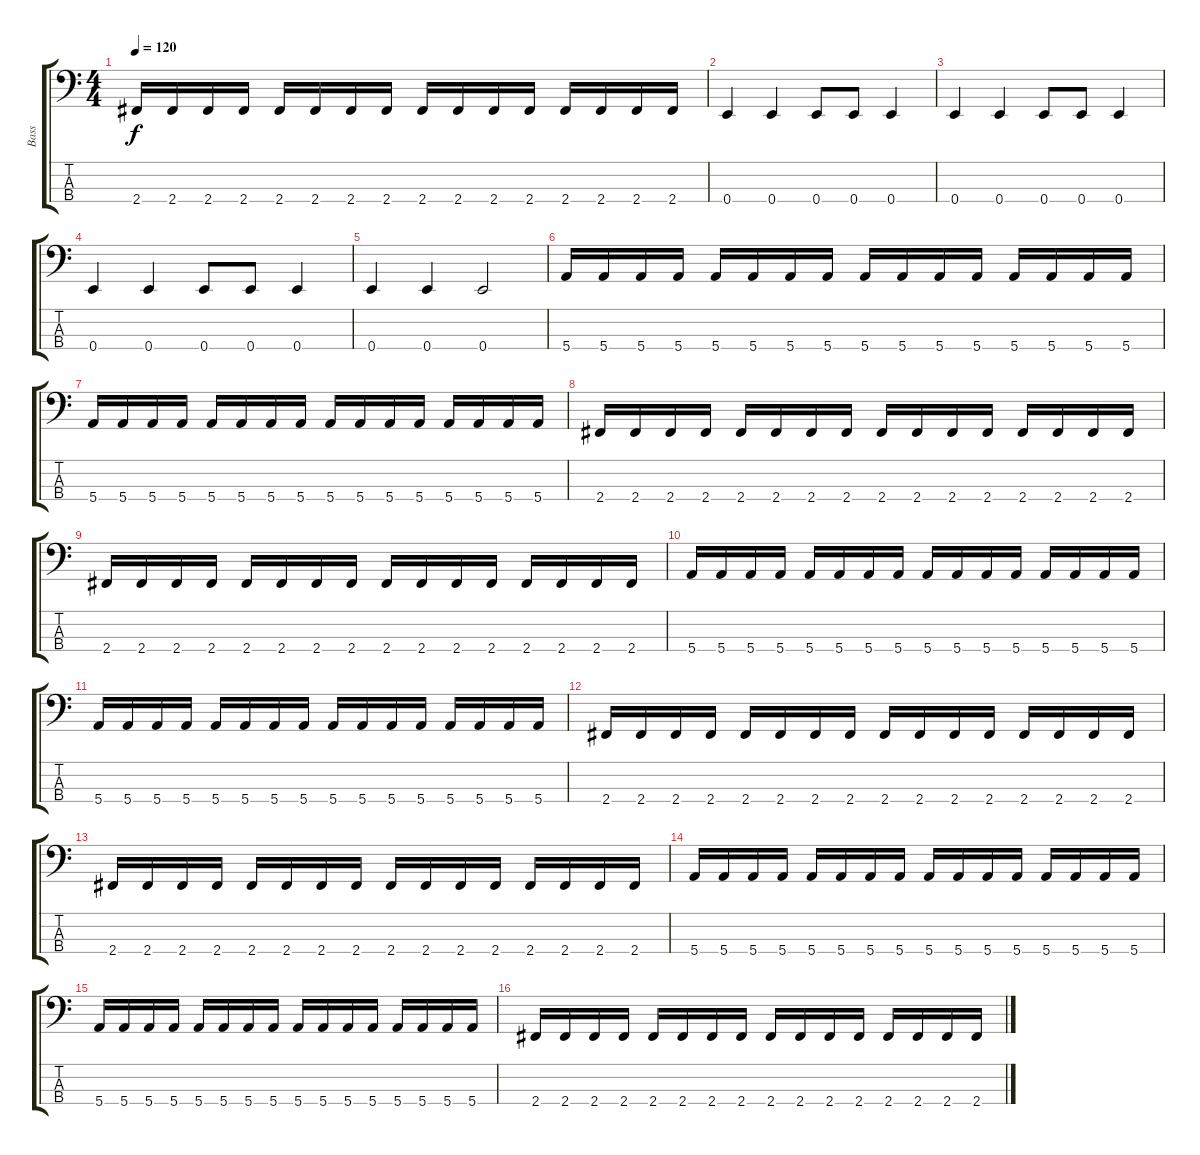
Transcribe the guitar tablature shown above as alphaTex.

\track ("Bass" "Bass") {instrument electricbassfinger}
\staff {score tabs}
\tuning (G2 D2 A1 E1) {hide}
\ts (4 4)
\tempo 120
\clef f4
\ks c
2.4.16{dy f} 2.4.16 2.4.16 2.4.16 2.4.16 2.4.16 2.4.16 2.4.16 2.4.16 2.4.16 2.4.16 2.4.16 2.4.16 2.4.16 2.4.16 2.4.16 |
0.4.4 0.4.4 0.4.8 0.4.8 0.4.4 |
0.4.4 0.4.4 0.4.8 0.4.8 0.4.4 |
0.4.4 0.4.4 0.4.8 0.4.8 0.4.4 |
0.4.4 0.4.4 0.4.2 |
5.4.16 5.4.16 5.4.16 5.4.16 5.4.16 5.4.16 5.4.16 5.4.16 5.4.16 5.4.16 5.4.16 5.4.16 5.4.16 5.4.16 5.4.16 5.4.16 |
5.4.16 5.4.16 5.4.16 5.4.16 5.4.16 5.4.16 5.4.16 5.4.16 5.4.16 5.4.16 5.4.16 5.4.16 5.4.16 5.4.16 5.4.16 5.4.16 |
2.4.16 2.4.16 2.4.16 2.4.16 2.4.16 2.4.16 2.4.16 2.4.16 2.4.16 2.4.16 2.4.16 2.4.16 2.4.16 2.4.16 2.4.16 2.4.16 |
2.4.16 2.4.16 2.4.16 2.4.16 2.4.16 2.4.16 2.4.16 2.4.16 2.4.16 2.4.16 2.4.16 2.4.16 2.4.16 2.4.16 2.4.16 2.4.16 |
5.4.16 5.4.16 5.4.16 5.4.16 5.4.16 5.4.16 5.4.16 5.4.16 5.4.16 5.4.16 5.4.16 5.4.16 5.4.16 5.4.16 5.4.16 5.4.16 |
5.4.16 5.4.16 5.4.16 5.4.16 5.4.16 5.4.16 5.4.16 5.4.16 5.4.16 5.4.16 5.4.16 5.4.16 5.4.16 5.4.16 5.4.16 5.4.16 |
2.4.16 2.4.16 2.4.16 2.4.16 2.4.16 2.4.16 2.4.16 2.4.16 2.4.16 2.4.16 2.4.16 2.4.16 2.4.16 2.4.16 2.4.16 2.4.16 |
2.4.16 2.4.16 2.4.16 2.4.16 2.4.16 2.4.16 2.4.16 2.4.16 2.4.16 2.4.16 2.4.16 2.4.16 2.4.16 2.4.16 2.4.16 2.4.16 |
5.4.16 5.4.16 5.4.16 5.4.16 5.4.16 5.4.16 5.4.16 5.4.16 5.4.16 5.4.16 5.4.16 5.4.16 5.4.16 5.4.16 5.4.16 5.4.16 |
5.4.16 5.4.16 5.4.16 5.4.16 5.4.16 5.4.16 5.4.16 5.4.16 5.4.16 5.4.16 5.4.16 5.4.16 5.4.16 5.4.16 5.4.16 5.4.16 |
2.4.16 2.4.16 2.4.16 2.4.16 2.4.16 2.4.16 2.4.16 2.4.16 2.4.16 2.4.16 2.4.16 2.4.16 2.4.16 2.4.16 2.4.16 2.4.16
